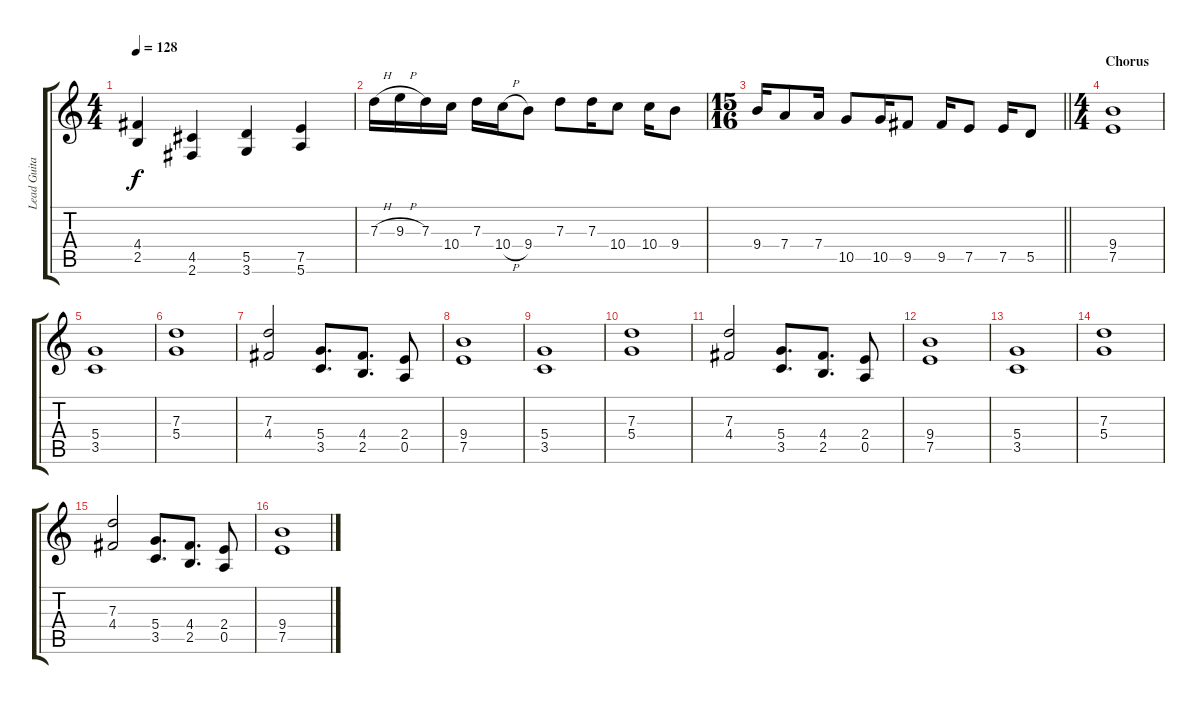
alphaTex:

\track ("Lead Guitar" "Lead Guita") {instrument distortionguitar}
\staff {score tabs}
\tuning (E4 B3 G3 D3 A2 E2) {hide}
\ts (4 4)
\tempo 128
\clef g2
\ks c
(4.4 2.5).4{dy f} (4.5 2.6).4 (5.5 3.6).4 (7.5 5.6).4 |
7.3{h}.16 9.3{h}.16 7.3.16 10.4.16 7.3.16 10.4{h}.16 9.4.8 7.3.8 7.3.16 10.4.8 10.4.16 9.4.8 |
\ts (15 16)
\barLineRight lightlight
9.4.16 7.4.8 7.4.16 10.5.8 10.5.16 9.5.8 9.5.16 7.5.8 7.5.16 5.5.8 |
\ts (4 4)
\section ("" "Chorus")
(9.4 7.5).1 |
(5.4 3.5).1 |
(7.3 5.4).1 |
(7.3 4.4).2 (5.4 3.5).8{d} (4.4 2.5).8{d} (2.4 0.5).8 |
(9.4 7.5).1 |
(5.4 3.5).1 |
(7.3 5.4).1 |
(7.3 4.4).2 (5.4 3.5).8{d} (4.4 2.5).8{d} (2.4 0.5).8 |
(9.4 7.5).1 |
(5.4 3.5).1 |
(7.3 5.4).1 |
(7.3 4.4).2 (5.4 3.5).8{d} (4.4 2.5).8{d} (2.4 0.5).8 |
(9.4 7.5).1
